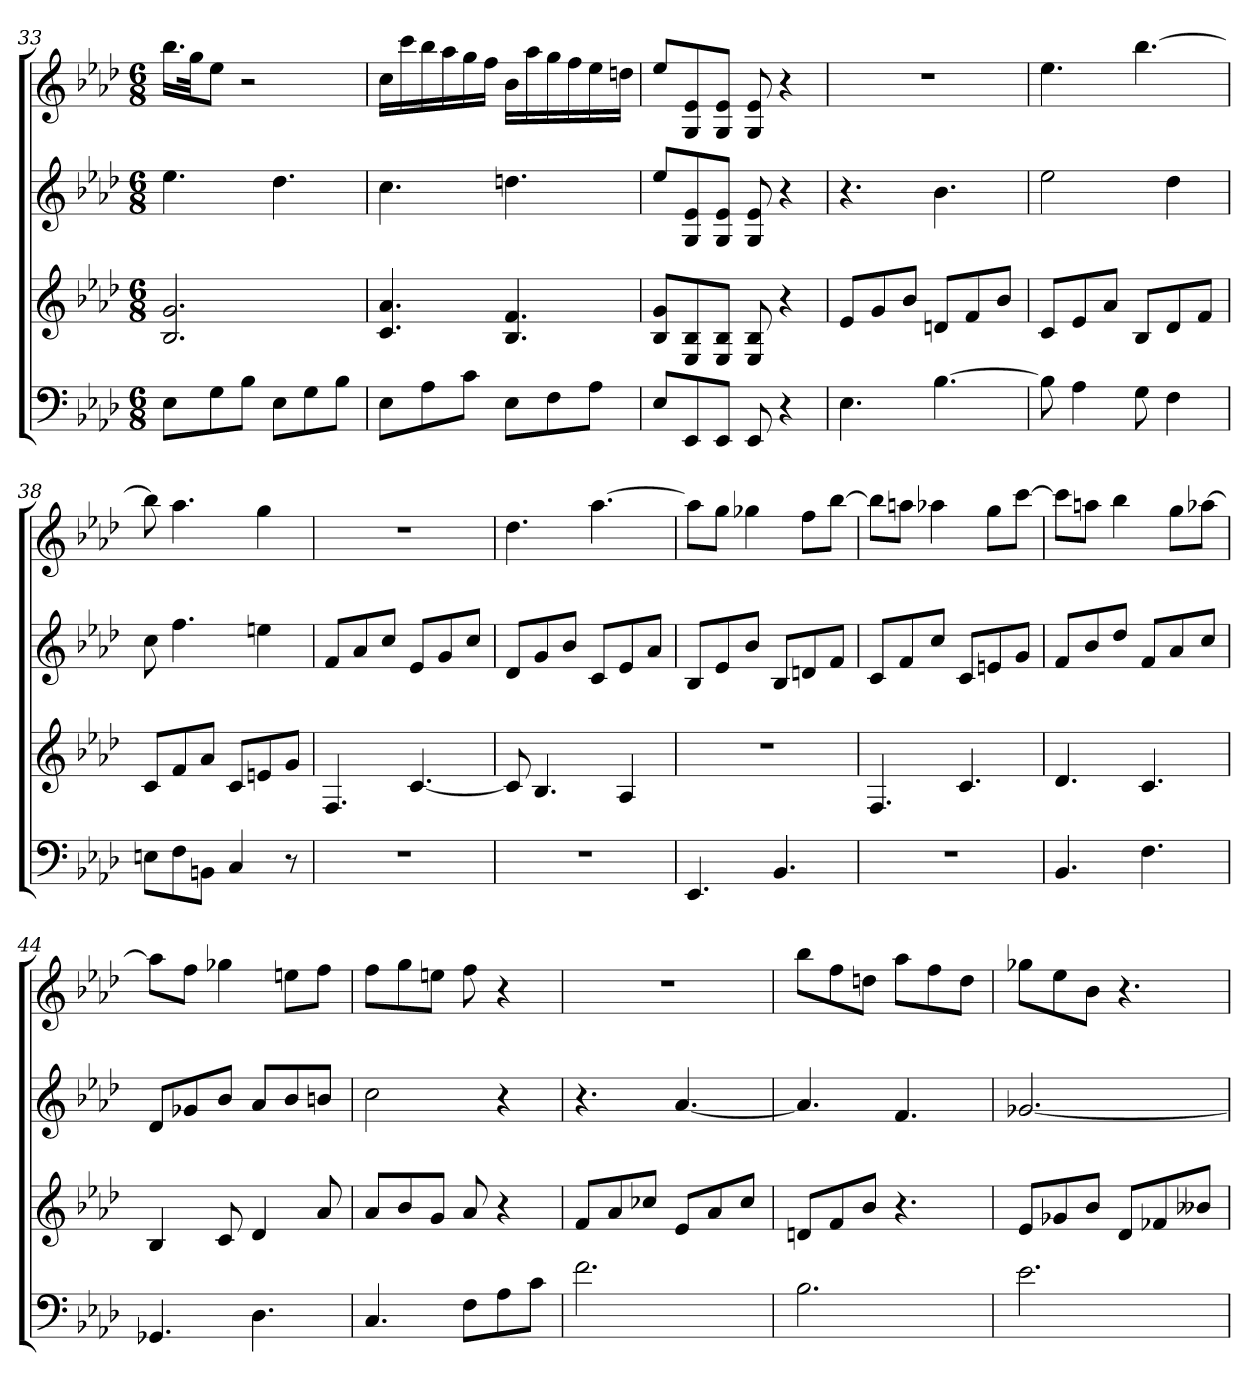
**kern	**kern	**kern	**kern
*part4	*part3	*part2	*part1
*staff4	*staff3	*staff2	*staff1
*k[b-e-a-d-]	*k[b-e-a-d-]	*k[b-e-a-d-]	*k[b-e-a-d-]
*A-:	*A-:	*A-:	*A-:
*M6/8	*M6/8	*M6/8	*M6/8
=33	=33	=33	=33
8E-L	2.B- 2.g	4.ee-	16.bb-LL
.	.	.	32ggJk
8G	.	.	8ee-J
8B-J	.	.	2r
8E-L	.	4.dd-	.
8G	.	.	.
8B-J	.	.	.
=34	=34	=34	=34
8E-L	4.c 4.a-	4.cc	16ccLL
.	.	.	16ccc
8A-	.	.	16bb-
.	.	.	16aa-
8cJ	.	.	16gg
.	.	.	16ffJJ
8E-L	4.B- 4.f	4.ddn	16b-LL
.	.	.	16aa-
8F	.	.	16gg
.	.	.	16ff
8A-J	.	.	16ee-
.	.	.	16ddnJJ
=35	=35	=35	=35
8E-L	8B- 8gL	8ee-L	8ee-L
8EE-	8E- 8B-	8G 8e-	8G 8e-
8EE-J	8E- 8B-J	8G 8e-J	8G 8e-J
8EE-	8E- 8B-	8G 8e-	8G 8e-
4r	4r	4r	4r
=36	=36	=36	=36
4.E-	8e-L	4.r	2.r
.	8g	.	.
.	8b-J	.	.
[4.B-	8dnL	4.b-	.
.	8f	.	.
.	8b-J	.	.
=37	=37	=37	=37
8B-]	8cL	2ee-	4.ee-
4A-	8e-	.	.
.	8a-J	.	.
8G	8B-L	.	[4.bb-
4F	8d-	4dd-	.
.	8fJ	.	.
=38	=38	=38	=38
8EnL	8cL	8cc	8bb-]
8F	8f	4.ff	4.aa-
8BBnJ	8a-J	.	.
4C	8cL	.	.
.	8en	4een	4gg
8r	8gJ	.	.
=39	=39	=39	=39
2.r	4.F	8fL	2.r
.	.	8a-	.
.	.	8ccJ	.
.	[4.c	8e-L	.
.	.	8g	.
.	.	8ccJ	.
=40	=40	=40	=40
2.r	8c]	8d-L	4.dd-
.	4.B-	8g	.
.	.	8b-J	.
.	.	8cL	[4.aa-
.	4A-	8e-	.
.	.	8a-J	.
=41	=41	=41	=41
4.EE-	2.r	8B-L	8aa-L]
.	.	8e-	8ggJ
.	.	8b-J	4gg-X
4.BB-	.	8B-L	.
.	.	8dn	8ffL
.	.	8fJ	[8bb-J
=42	=42	=42	=42
2.r	4.F	8cL	8bb-L]
.	.	8f	8aanJ
.	.	8ccJ	4aa-X
.	4.c	8cL	.
.	.	8en	8ggL
.	.	8gJ	[8cccJ
=43	=43	=43	=43
4.BB-	4.d-	8fL	8cccL]
.	.	8b-	8aanJ
.	.	8dd-J	4bb-
4.F	4.c	8fL	.
.	.	8a-	8ggL
.	.	8ccJ	[8aa-XJ
=44	=44	=44	=44
4.GG-X	4B-	8d-L	8aa-L]
.	.	8g-X	8ffJ
.	8c	8b-J	4gg-X
4.D-	4d-	8a-L	.
.	.	8b-	8eenL
.	8a-	8bnJ	8ffJ
=45	=45	=45	=45
4.C	8a-L	2cc	8ffL
.	8b-	.	8gg
.	8gJ	.	8eenJ
8FL	8a-	.	8ff
8A-	4r	4r	4r
8cJ	.	.	.
=46	=46	=46	=46
2.f	8fL	4.r	2.r
.	8a-	.	.
.	8cc-XJ	.	.
.	8e-L	[4.a-	.
.	8a-	.	.
.	8cc-J	.	.
=47	=47	=47	=47
2.B-	8dnL	4.a-]	8bb-L
.	8f	.	8ff
.	8b-J	.	8ddnJ
.	4.r	4.f	8aa-L
.	.	.	8ff
.	.	.	8ddJ
=48	=48	=48	=48
2.e-	8e-L	[2.g-X	8gg-XL
.	8g-X	.	8ee-
.	8b-J	.	8b-J
.	8d-L	.	4.r
.	8f-X	.	.
.	8b--XJ	.	.
=	=	=	=
*-	*-	*-	*-
